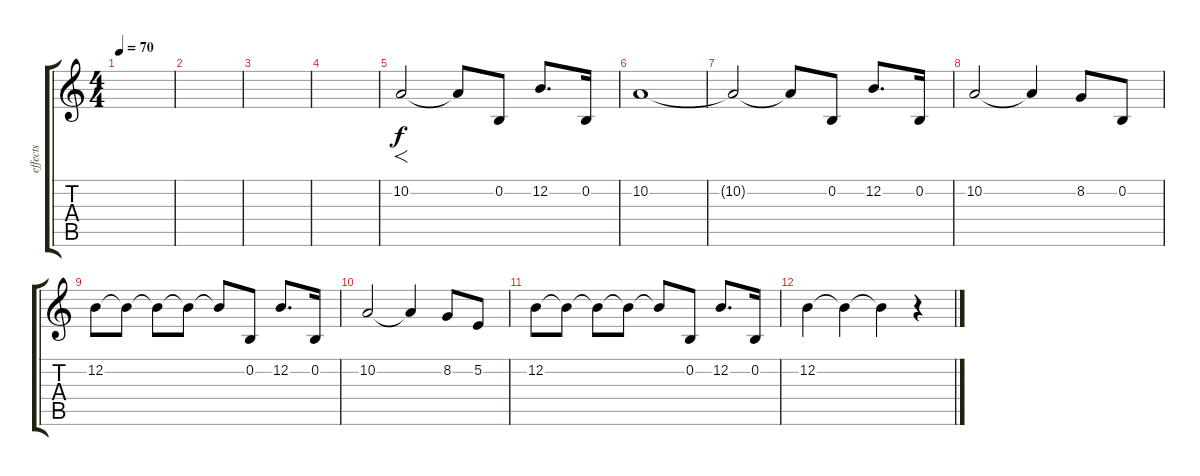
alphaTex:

\track ("effects" "effects") {instrument stringensemble1}
\staff {score tabs}
\tuning (E4 B3 G3 D3 A2 E2) {hide}
\ts (4 4)
\tempo 70
\clef g2
\ks c
|
|
|
|
10.2.2{f volume 11} 10.2{t}.8 0.2.8 12.2.8{d} 0.2.16 |
10.2.1 |
10.2{t}.2 10.2{t}.8 0.2.8 12.2.8{d} 0.2.16 |
10.2.2 10.2{t}.4 8.2.8 0.2.8 |
12.2.8 12.2{t}.8 12.2{t}.8 12.2{t}.8 12.2{t}.8 0.2.8 12.2.8{d} 0.2.16 |
10.2.2 10.2{t}.4 8.2.8 5.2.8 |
12.2.8 12.2{t}.8 12.2{t}.8 12.2{t}.8 12.2{t}.8 0.2.8 12.2.8{d} 0.2.16 |
12.2.4{volume 12} 12.2{t}.4 12.2{t}.4 r.4
